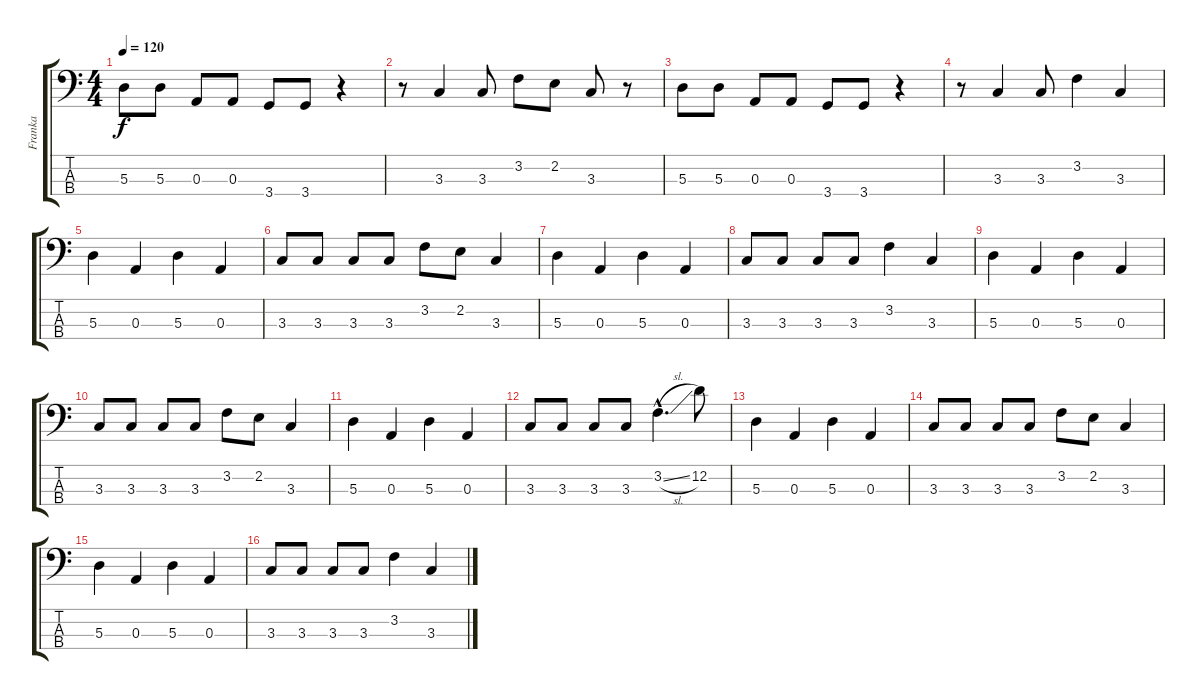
\track ("Franka" "Franka") {instrument electricbasspick}
\staff {score tabs}
\tuning (G2 D2 A1 E1) {hide}
\ts (4 4)
\tempo 120
\clef f4
\ks c
5.3.8{dy f} 5.3.8 0.3.8 0.3.8 3.4.8 3.4.8 r.4 |
r.8 3.3.4 3.3.8 3.2.8 2.2.8 3.3.8 r.8 |
5.3.8 5.3.8 0.3.8 0.3.8 3.4.8 3.4.8 r.4 |
r.8 3.3.4 3.3.8 3.2.4 3.3.4 |
5.3.4 0.3.4 5.3.4 0.3.4 |
3.3.8 3.3.8 3.3.8 3.3.8 3.2.8 2.2.8 3.3.4 |
5.3.4 0.3.4 5.3.4 0.3.4 |
3.3.8 3.3.8 3.3.8 3.3.8 3.2.4 3.3.4 |
5.3.4 0.3.4 5.3.4 0.3.4 |
3.3.8 3.3.8 3.3.8 3.3.8 3.2.8 2.2.8 3.3.4 |
5.3.4 0.3.4 5.3.4 0.3.4 |
3.3.8 3.3.8 3.3.8 3.3.8 3.2{sl hac}.4{d} 12.2.8 |
5.3.4 0.3.4 5.3.4 0.3.4 |
3.3.8 3.3.8 3.3.8 3.3.8 3.2.8 2.2.8 3.3.4 |
5.3.4 0.3.4 5.3.4 0.3.4 |
3.3.8 3.3.8 3.3.8 3.3.8 3.2.4 3.3.4
